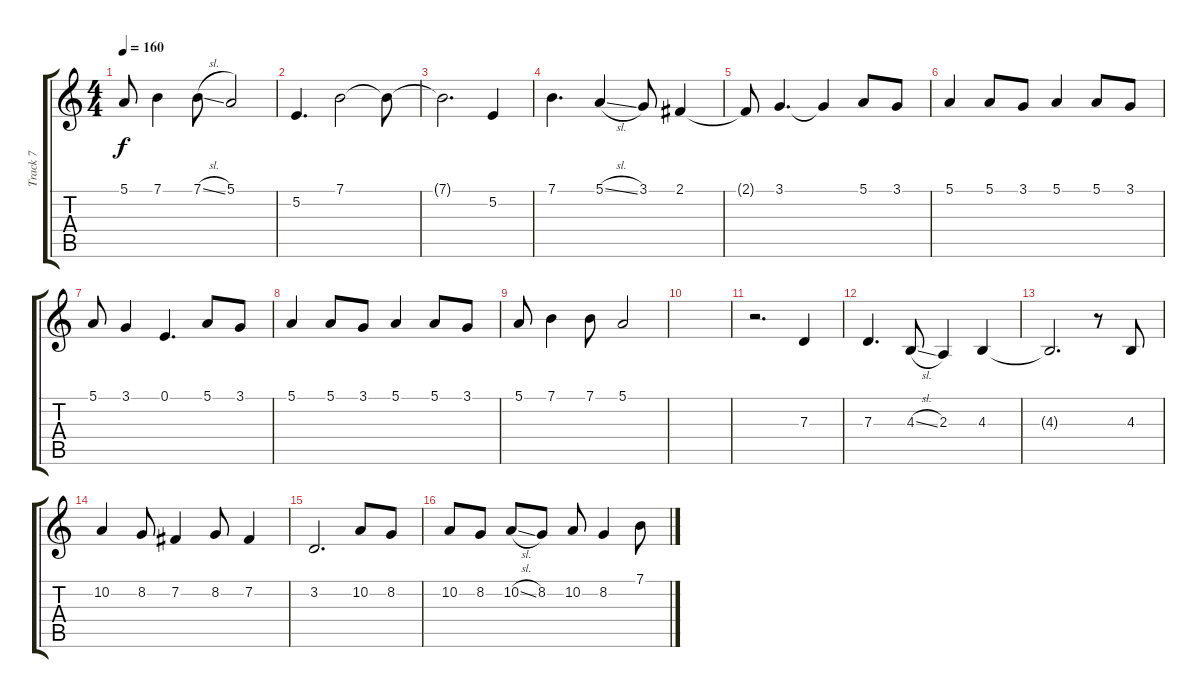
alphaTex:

\track ("Track 7" "Track 7") {instrument flute}
\staff {score tabs}
\tuning (E4 B3 G3 D3 A2 E2) {hide}
\ts (4 4)
\tempo 160
\clef g2
\ks c
5.1.8{dy f} 7.1.4 7.1{sl}.8 5.1.2 |
5.2.4{d} 7.1.2 7.1{t}.8 |
7.1{t}.2{d} 5.2.4 |
7.1.4{d} 5.1{sl}.4 3.1.8 2.1.4 |
2.1{t}.8 3.1.4{d} 3.1{t}.4 5.1.8 3.1.8 |
5.1.4 5.1.8 3.1.8 5.1.4 5.1.8 3.1.8 |
5.1.8 3.1.4 0.1.4{d} 5.1.8 3.1.8 |
5.1.4 5.1.8 3.1.8 5.1.4 5.1.8 3.1.8 |
5.1.8 7.1.4 7.1.8 5.1.2 |
|
r.2{d} 7.3.4 |
7.3.4{d} 4.3{sl}.8 2.3.4 4.3.4 |
4.3{t}.2{d} r.8 4.3.8 |
10.2.4 8.2.8 7.2.4 8.2.8 7.2.4 |
3.2.2{d} 10.2.8 8.2.8 |
10.2.8 8.2.8 10.2{sl}.8 8.2.8 10.2.8 8.2.4 7.1.8
